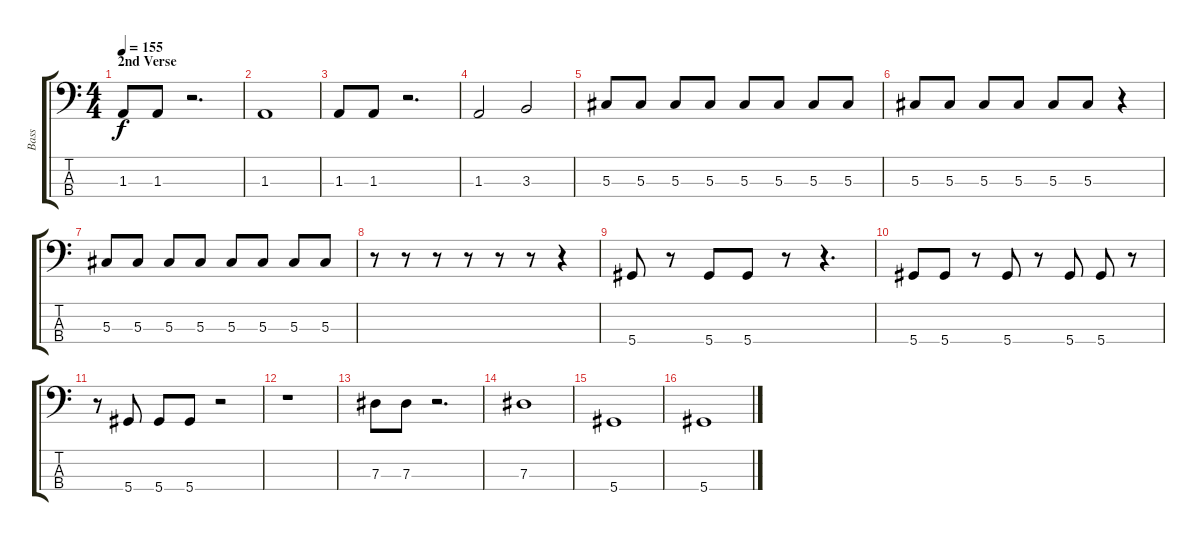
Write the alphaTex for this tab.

\track ("Bass" "Bass") {instrument electricbassfinger}
\staff {score tabs}
\tuning (Gb2 Db2 Ab1 Eb1) {hide}
\ts (4 4)
\section ("" "2nd Verse")
\tempo 155
\clef f4
\ks c
1.3.8{dy f} 1.3.8 r.2{d} |
1.3.1 |
1.3.8 1.3.8 r.2{d} |
1.3.2 3.3.2 |
5.3.8 5.3.8 5.3.8 5.3.8 5.3.8 5.3.8 5.3.8 5.3.8 |
5.3.8 5.3.8 5.3.8 5.3.8 5.3.8 5.3.8 r.4 |
5.3.8 5.3.8 5.3.8 5.3.8 5.3.8 5.3.8 5.3.8 5.3.8 |
r.8 r.8 r.8 r.8 r.8 r.8 r.4 |
5.4.8 r.8 5.4.8 5.4.8 r.8 r.4{d} |
5.4.8 5.4.8 r.8 5.4.8 r.8 5.4.8 5.4.8 r.8 |
r.8 5.4.8 5.4.8 5.4.8 r.2 |
r.1 |
7.3.8 7.3.8 r.2{d} |
7.3.1 |
5.4.1 |
5.4.1
